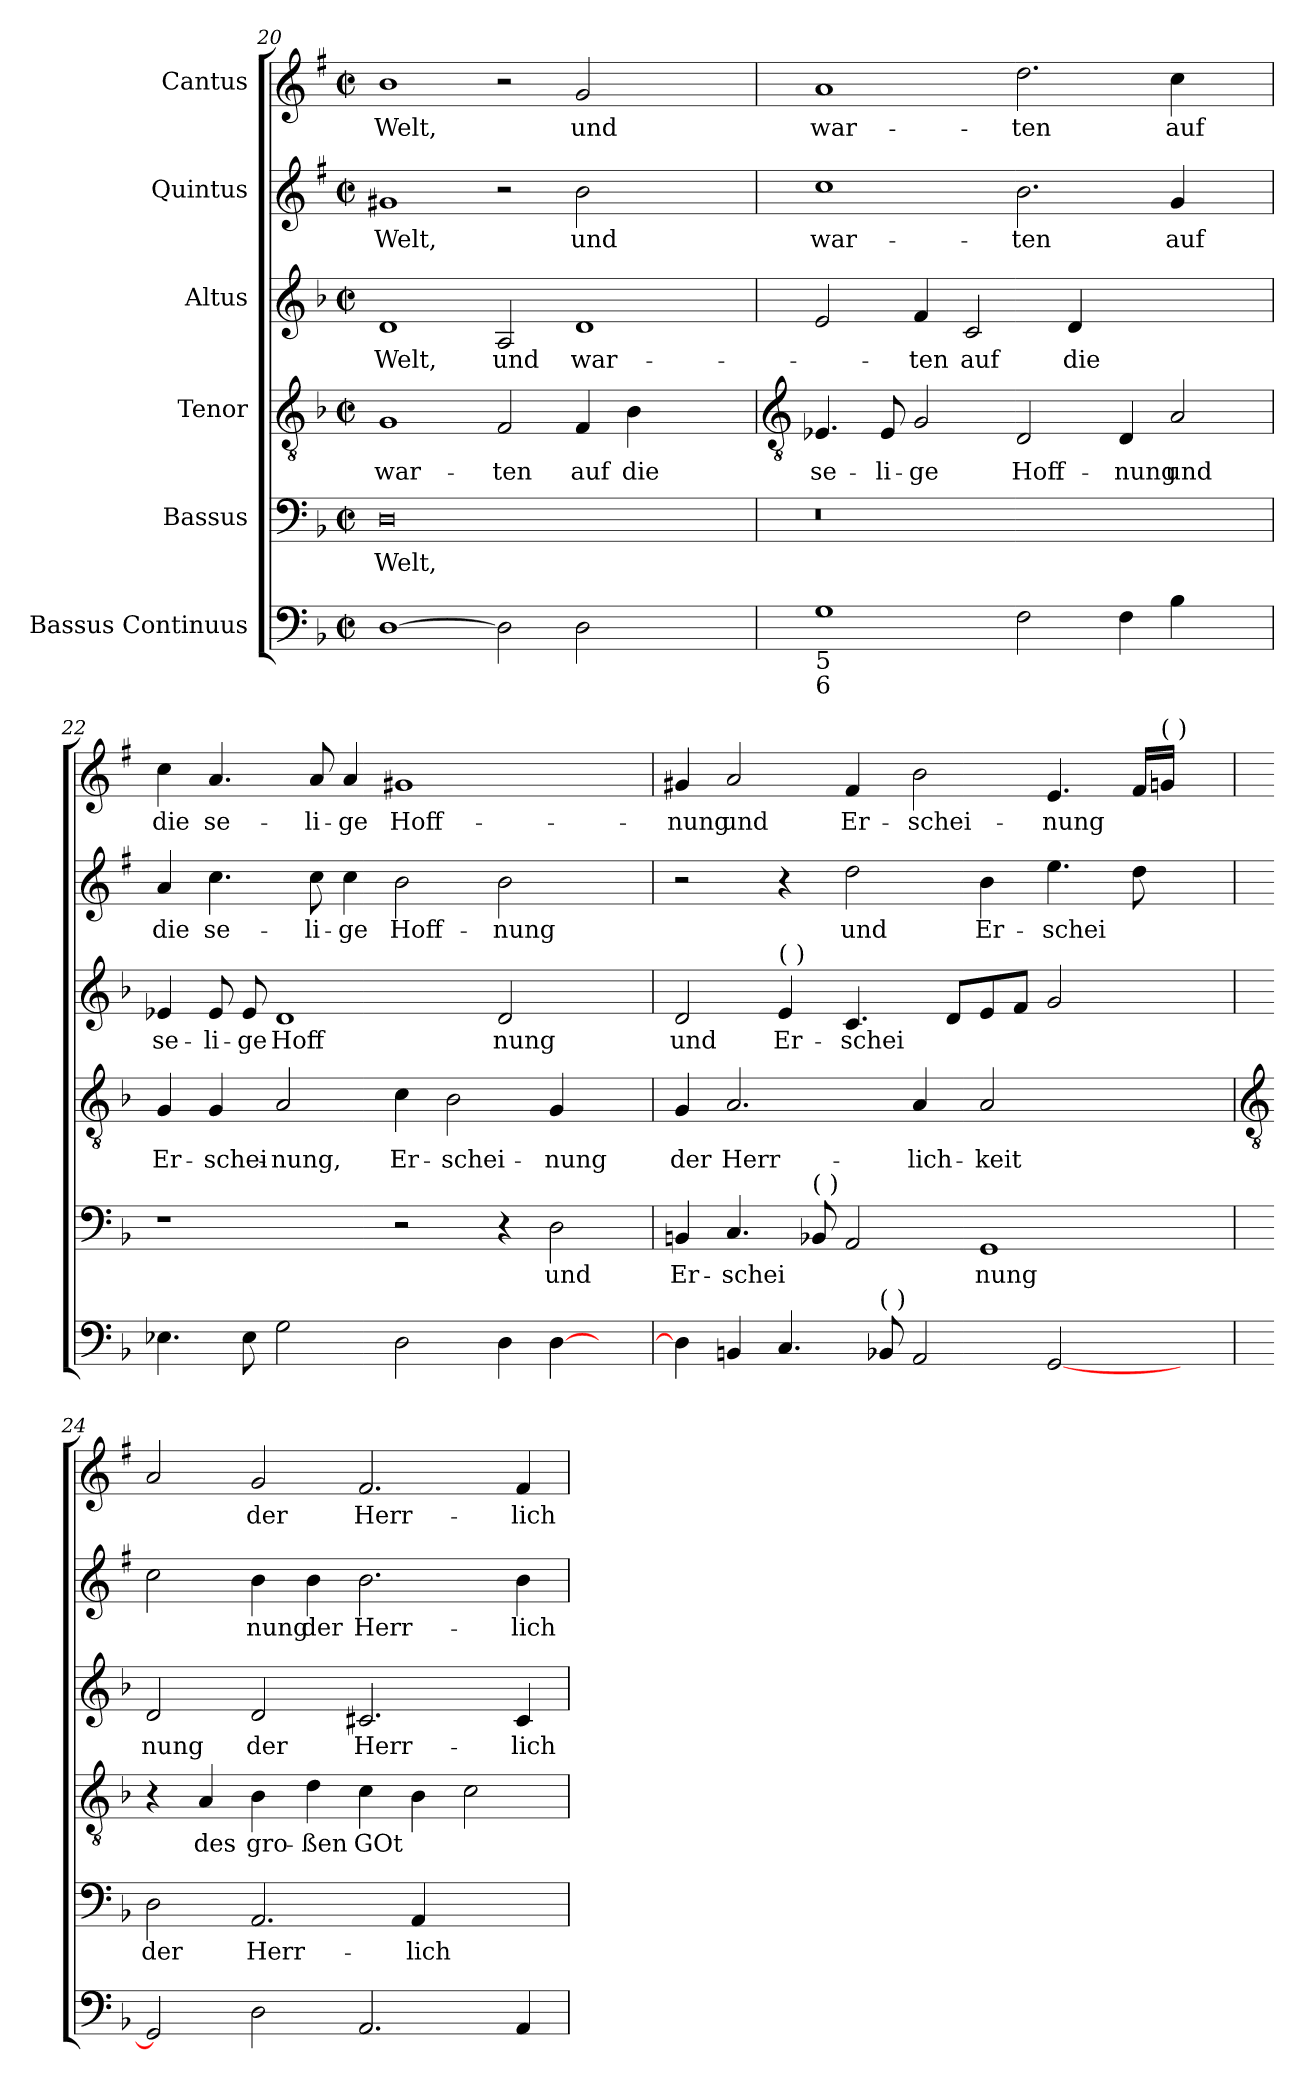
**kern	**kern	**text	**kern	**text	**kern	**text	**kern	**text	**kern	**text
*part6	*part5	*part5	*part4	*part4	*part3	*part3	*part2	*part2	*part1	*part1
*staff6	*staff5	*staff5	*staff4	*staff4	*staff3	*staff3	*staff2	*staff2	*staff1	*staff1
*I"Bassus Continuus	*I"Bassus	*	*I"Tenor	*	*I"Altus	*	*I"Quintus	*	*I"Cantus	*
*clefF4	*clefF4	*	*clefGv2	*	*clefG2	*	*clefG2	*	*clefG2	*
*	*	*	*	*	*	*	*ITrd1c2	*	*ITrd1c2	*
*k[b-]	*k[b-]	*	*k[b-]	*	*k[b-]	*	*k[b-]	*	*k[b-]	*
*F:	*F:	*	*F:	*	*F:	*	*F:	*	*F:	*
*M4/2	*M4/2	*	*M4/2	*	*M4/2	*	*M4/2	*	*M4/2	*
*met(c|)	*met(c|)	*	*met(c|)	*	*met(c|)	*	*met(c|)	*	*met(c|)	*
=20	=20	=20	=20	=20	=20	=20	=20	=20	=20	=20
!	!	!LO:LY:b	!	!LO:LY:b	!	!LO:LY:b	!	!LO:LY:b	!	!LO:LY:b
[1D	0D	Welt,	1G	war-	1d	-Welt,	1f#X	-Welt,	1a	-Welt,
!	!	!	!	!LO:LY:b	!	!LO:LY:b	!	!	!	!
2D]	.	.	2F	-ten	2A	und	2r	.	2r	.
!	!	!	!	!LO:LY:b	!	!LO:LY:b	!	!LO:LY:b	!	!LO:LY:b
2D	.	.	4F	auf	1d	war-	2a	und	2f	und
!	!	!	!	!LO:LY:b	!	!	!	!	!	!
.	.	.	4B-	die	.	.	.	.	.	.
2ryy	2ryy	.	2ryy	.	.	.	2ryy	.	2ryy	.
!!LO:LB:g=z
=21	=21	=21	=21	=21	=21	=21	=21	=21	=21	=21
*	*	*	*clefGv2	*	*	*	*	*	*	*
!LO:TX:b:t=5	!	!	!	!	!	!	!	!	!	!
!LO:TX:b:t=6	!	!	!	!	!	!	!	!	!	!
!	!	!	!	!LO:LY:b	!	!	!	!LO:LY:b	!	!LO:LY:b
1G	0r	.	4.E-X	se-	2e	.	1b-	war-	1g	war-
!	!	!	!	!LO:LY:b	!	!	!	!	!	!
.	.	.	8E-	-li-	.	.	.	.	.	.
!	!	!	!	!LO:LY:b	!	!LO:LY:b	!	!	!	!
.	.	.	2G	-ge	4f	-ten	.	.	.	.
!	!	!	!	!	!	!LO:LY:b	!	!	!	!
.	.	.	.	.	2c	auf	.	.	.	.
!	!	!	!	!LO:LY:b	!	!	!	!LO:LY:b	!	!LO:LY:b
2F	.	.	2D	Hoff-	.	.	2.a	-ten	2.cc	-ten
!	!	!	!	!	!	!LO:LY:b	!	!	!	!
.	.	.	.	.	4d	die	.	.	.	.
!	!	!	!	!LO:LY:b	!	!	!	!	!	!
4F	.	.	4D	-nung	2.ryy	.	.	.	.	.
!	!	!	!	!LO:LY:b	!	!	!	!LO:LY:b	!	!LO:LY:b
4B-	.	.	2A	und	.	.	4f	auf	4b-	auf
4ryy	4ryy	.	.	.	.	.	4ryy	.	4ryy	.
!!LO:LB:g=z
=22	=22	=22	=22	=22	=22	=22	=22	=22	=22	=22
!	!	!	!	!LO:LY:b	!	!LO:LY:b	!	!LO:LY:b	!	!LO:LY:b
4.E-X	1r	.	4G	Er-	4e-X	se-	4g	die	4b-	die
!	!	!	!	!LO:LY:b	!	!LO:LY:b	!	!LO:LY:b	!	!LO:LY:b
.	.	.	4G	-schei-	8e-	-li-	4.b-	se-	4.g	se-
!	!	!	!	!	!	!LO:LY:b	!	!	!	!
8E-	.	.	.	.	8e-	-ge	.	.	.	.
!	!	!	!	!LO:LY:b	!	!LO:LY:b	!	!	!	!
2G	.	.	2A	-nung,	1d	Hoff	.	.	.	.
!	!	!	!	!	!	!	!	!LO:LY:b	!	!LO:LY:b
.	.	.	.	.	.	.	8b-	-li-	8g	-li-
!	!	!	!	!	!	!	!	!LO:LY:b	!	!LO:LY:b
.	.	.	.	.	.	.	4b-	-ge	4g	-ge
!	!	!	!	!LO:LY:b	!	!	!	!LO:LY:b	!	!LO:LY:b
2D	2r	.	4c	Er-	.	.	2a	Hoff-	1f#X	Hoff-
!	!	!	!	!LO:LY:b	!	!	!	!	!	!
.	.	.	2B-	-schei-	.	.	.	.	.	.
!	!	!	!	!	!	!LO:LY:b	!	!LO:LY:b	!	!
4D	4r	.	.	.	2d	nung	2a	-nung	.	.
!	!	!LO:LY:b	!	!LO:LY:b	!	!	!	!	!	!
[4D	2D	und	4G	-nung	.	.	.	.	.	.
4ryy	.	.	4ryy	.	4ryy	.	4ryy	.	4ryy	.
=23	=23	=23	=23	=23	=23	=23	=23	=23	=23	=23
!	!	!LO:LY:b	!	!LO:LY:b	!	!LO:LY:b	!	!	!	!LO:LY:b
4D]	4BBn	Er-	4G	der	2d	und	2r	.	4f#	-nung
!	!	!LO:LY:b	!	!LO:LY:b	!	!	!	!	!	!LO:LY:b
4BBn	4.C	-schei	2.A	Herr-	.	.	.	.	2g	und
!	!	!	!	!	!LO:TX:a:t=(  )	!	!	!	!	!
!	!	!	!	!	!	!LO:LY:b	!	!	!	!
4.C	.	.	.	.	4e	Er-	4r	.	.	.
!	!LO:TX:a:t=(  )	!	!	!	!	!	!	!	!	!
.	8BB-	.	.	.	.	.	.	.	.	.
!	!	!	!	!	!	!LO:LY:b	!	!LO:LY:b	!	!LO:LY:b
.	2AA	.	.	.	4.c	-schei	2cc	und	4e	Er-
!LO:TX:a:t=(  )	!	!	!	!	!	!	!	!	!	!
8BB-	.	.	.	.	.	.	.	.	.	.
!	!	!	!	!LO:LY:b	!	!	!	!	!	!LO:LY:b
2AA	.	.	4A	-lich-	.	.	.	.	2a	-schei-
.	.	.	.	.	8dL	.	.	.	.	.
!	!	!LO:LY:b	!	!LO:LY:b	!	!	!	!LO:LY:b	!	!
.	1GG	nung	2A	-keit	8e	.	4a	Er-	.	.
.	.	.	.	.	8fJ	.	.	.	.	.
!	!	!	!	!	!	!	!	!LO:LY:b	!	!LO:LY:b
[2GG	.	.	.	.	2g	.	4.dd	-schei	4.d	-nung
.	.	.	2ryy	.	.	.	.	.	.	.
.	.	.	.	.	.	.	8cc	.	16eLL	.
!	!	!	!	!	!	!	!	!	!LO:TX:a:t=(  )	!
.	.	.	.	.	.	.	.	.	16fJJ	.
4ryy	.	.	.	.	4ryy	.	4ryy	.	4ryy	.
!!LO:LB:g=z
=24	=24	=24	=24	=24	=24	=24	=24	=24	=24	=24
*	*	*	*clefGv2	*	*	*	*	*	*	*
!	!	!LO:LY:b	!	!	!	!LO:LY:b	!	!	!	!
2GG]	2D	der	4r	.	2d	nung	2b-	.	2g	.
!	!	!	!	!LO:LY:b	!	!	!	!	!	!
.	.	.	4A	des	.	.	.	.	.	.
!	!	!LO:LY:b	!	!LO:LY:b	!	!LO:LY:b	!	!LO:LY:b	!	!LO:LY:b
2D	2.AA	Herr-	4B-	gro-	2d	der	4a	nung	2f	der
!	!	!	!	!LO:LY:b	!	!	!	!LO:LY:b	!	!
.	.	.	4d	-ßen	.	.	4a	der	.	.
!	!	!	!	!LO:LY:b	!	!LO:LY:b	!	!LO:LY:b	!	!LO:LY:b
2.AA	.	.	4c	GOt	2.c#X	Herr-	2.a	Herr-	2.e	Herr-
!	!	!LO:LY:b	!	!	!	!	!	!	!	!
.	4AA	-lich-	4B-	.	.	.	.	.	.	.
.	2ryy	.	2c	.	.	.	.	.	.	.
!	!	!	!	!	!	!LO:LY:b	!	!LO:LY:b	!	!LO:LY:b
4AA	.	.	.	.	4c#	-lich-	4a	-lich-	4e	-lich-
=	=	=	=	=	=	=	=	=	=	=
*-	*-	*-	*-	*-	*-	*-	*-	*-	*-	*-
